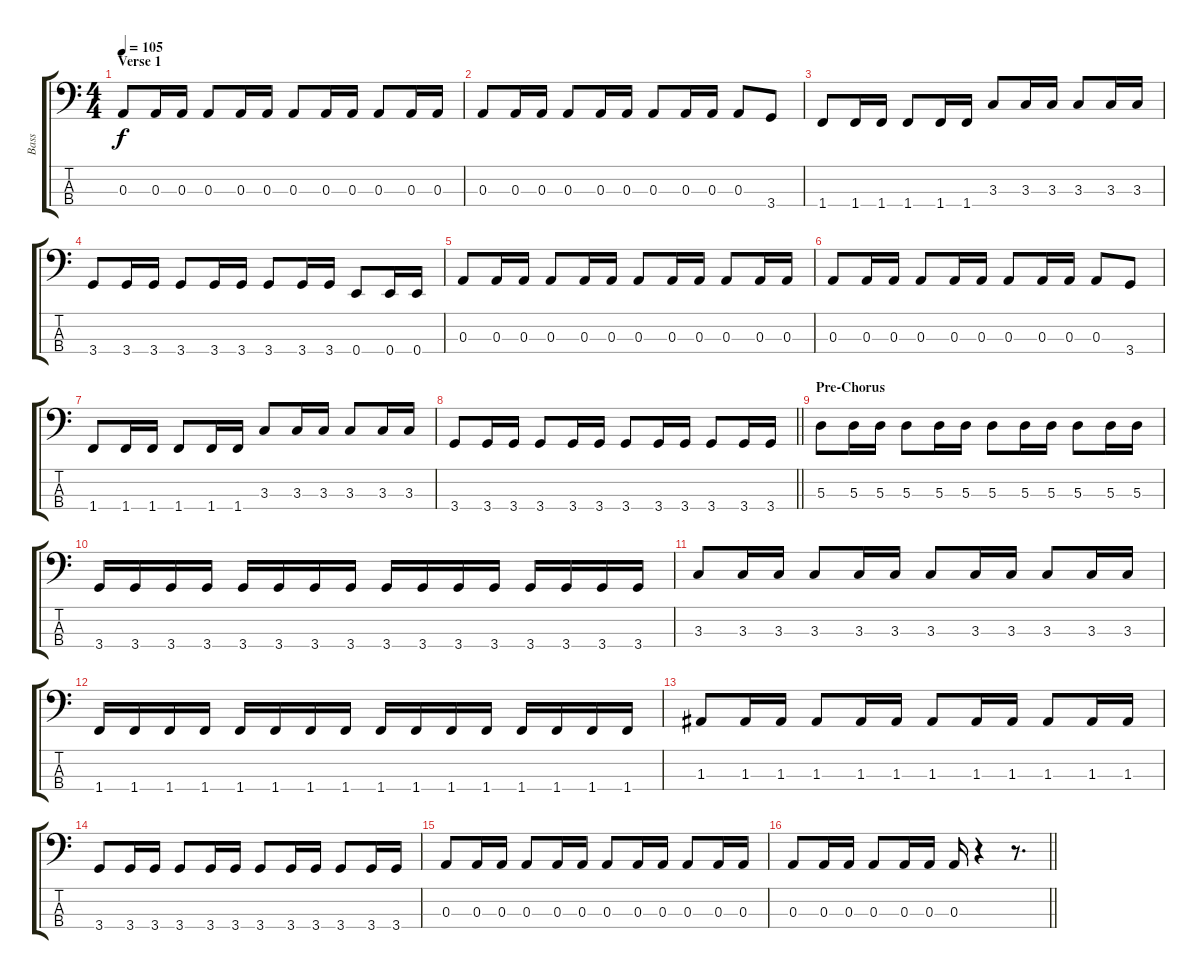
\track ("Bass" "Bass") {instrument electricbassfinger}
\staff {score tabs}
\tuning (G2 D2 A1 E1) {hide}
\ts (4 4)
\section ("" "Verse 1")
\tempo 105
\clef f4
\ks c
0.3.8{dy f} 0.3.16 0.3.16 0.3.8 0.3.16 0.3.16 0.3.8 0.3.16 0.3.16 0.3.8 0.3.16 0.3.16 |
0.3.8 0.3.16 0.3.16 0.3.8 0.3.16 0.3.16 0.3.8 0.3.16 0.3.16 0.3.8 3.4.8 |
1.4.8 1.4.16 1.4.16 1.4.8 1.4.16 1.4.16 3.3.8 3.3.16 3.3.16 3.3.8 3.3.16 3.3.16 |
3.4.8 3.4.16 3.4.16 3.4.8 3.4.16 3.4.16 3.4.8 3.4.16 3.4.16 0.4.8 0.4.16 0.4.16 |
0.3.8 0.3.16 0.3.16 0.3.8 0.3.16 0.3.16 0.3.8 0.3.16 0.3.16 0.3.8 0.3.16 0.3.16 |
0.3.8 0.3.16 0.3.16 0.3.8 0.3.16 0.3.16 0.3.8 0.3.16 0.3.16 0.3.8 3.4.8 |
1.4.8 1.4.16 1.4.16 1.4.8 1.4.16 1.4.16 3.3.8 3.3.16 3.3.16 3.3.8 3.3.16 3.3.16 |
\barLineRight lightlight
3.4.8 3.4.16 3.4.16 3.4.8 3.4.16 3.4.16 3.4.8 3.4.16 3.4.16 3.4.8 3.4.16 3.4.16 |
\section ("" "Pre-Chorus")
5.3.8 5.3.16 5.3.16 5.3.8 5.3.16 5.3.16 5.3.8 5.3.16 5.3.16 5.3.8 5.3.16 5.3.16 |
3.4.16 3.4.16 3.4.16 3.4.16 3.4.16 3.4.16 3.4.16 3.4.16 3.4.16 3.4.16 3.4.16 3.4.16 3.4.16 3.4.16 3.4.16 3.4.16 |
3.3.8 3.3.16 3.3.16 3.3.8 3.3.16 3.3.16 3.3.8 3.3.16 3.3.16 3.3.8 3.3.16 3.3.16 |
1.4.16 1.4.16 1.4.16 1.4.16 1.4.16 1.4.16 1.4.16 1.4.16 1.4.16 1.4.16 1.4.16 1.4.16 1.4.16 1.4.16 1.4.16 1.4.16 |
1.3.8 1.3.16 1.3.16 1.3.8 1.3.16 1.3.16 1.3.8 1.3.16 1.3.16 1.3.8 1.3.16 1.3.16 |
3.4.8 3.4.16 3.4.16 3.4.8 3.4.16 3.4.16 3.4.8 3.4.16 3.4.16 3.4.8 3.4.16 3.4.16 |
0.3.8 0.3.16 0.3.16 0.3.8 0.3.16 0.3.16 0.3.8 0.3.16 0.3.16 0.3.8 0.3.16 0.3.16 |
\barLineRight lightlight
0.3.8 0.3.16 0.3.16 0.3.8 0.3.16 0.3.16 0.3.16 r.4 r.8{d}
